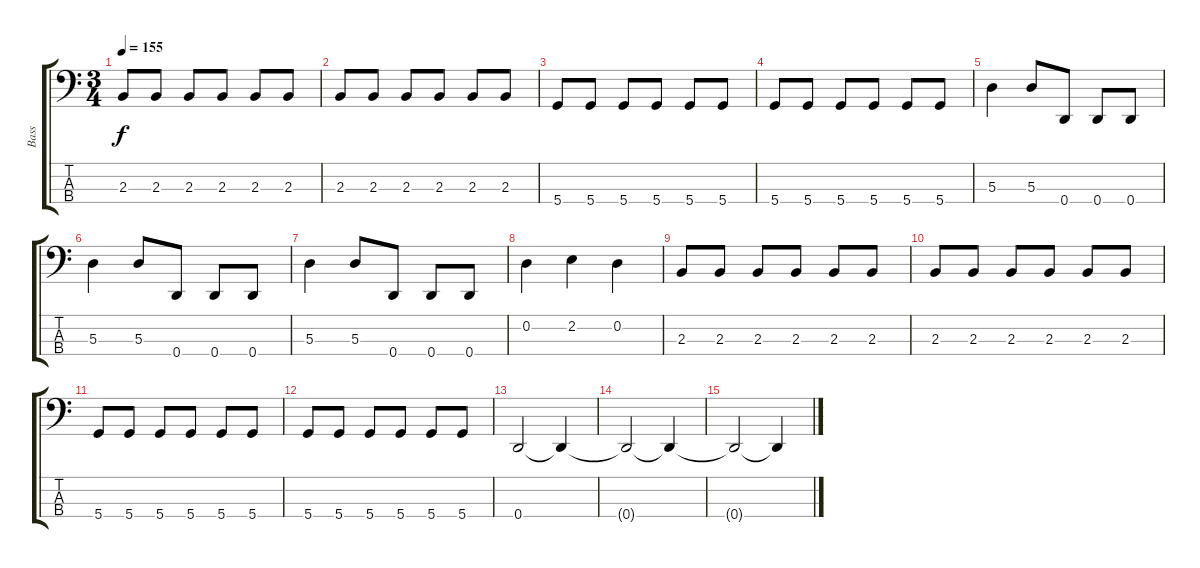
\track ("Bass" "Bass") {instrument electricbassfinger}
\staff {score tabs}
\tuning (G2 D2 A1 D1) {hide}
\ts (3 4)
\tempo 155
\clef f4
\ks c
2.3.8{dy f} 2.3.8 2.3.8 2.3.8 2.3.8 2.3.8 |
2.3.8 2.3.8 2.3.8 2.3.8 2.3.8 2.3.8 |
5.4.8 5.4.8 5.4.8 5.4.8 5.4.8 5.4.8 |
5.4.8 5.4.8 5.4.8 5.4.8 5.4.8 5.4.8 |
5.3.4 5.3.8 0.4.8 0.4.8 0.4.8 |
5.3.4 5.3.8 0.4.8 0.4.8 0.4.8 |
5.3.4 5.3.8 0.4.8 0.4.8 0.4.8 |
0.2.4 2.2.4 0.2.4 |
2.3.8 2.3.8 2.3.8 2.3.8 2.3.8 2.3.8 |
2.3.8 2.3.8 2.3.8 2.3.8 2.3.8 2.3.8 |
5.4.8 5.4.8 5.4.8 5.4.8 5.4.8 5.4.8 |
5.4.8 5.4.8 5.4.8 5.4.8 5.4.8 5.4.8 |
0.4.2 0.4{t}.4 |
0.4{t}.2 0.4{t}.4 |
0.4{t}.2 0.4{t}.4
